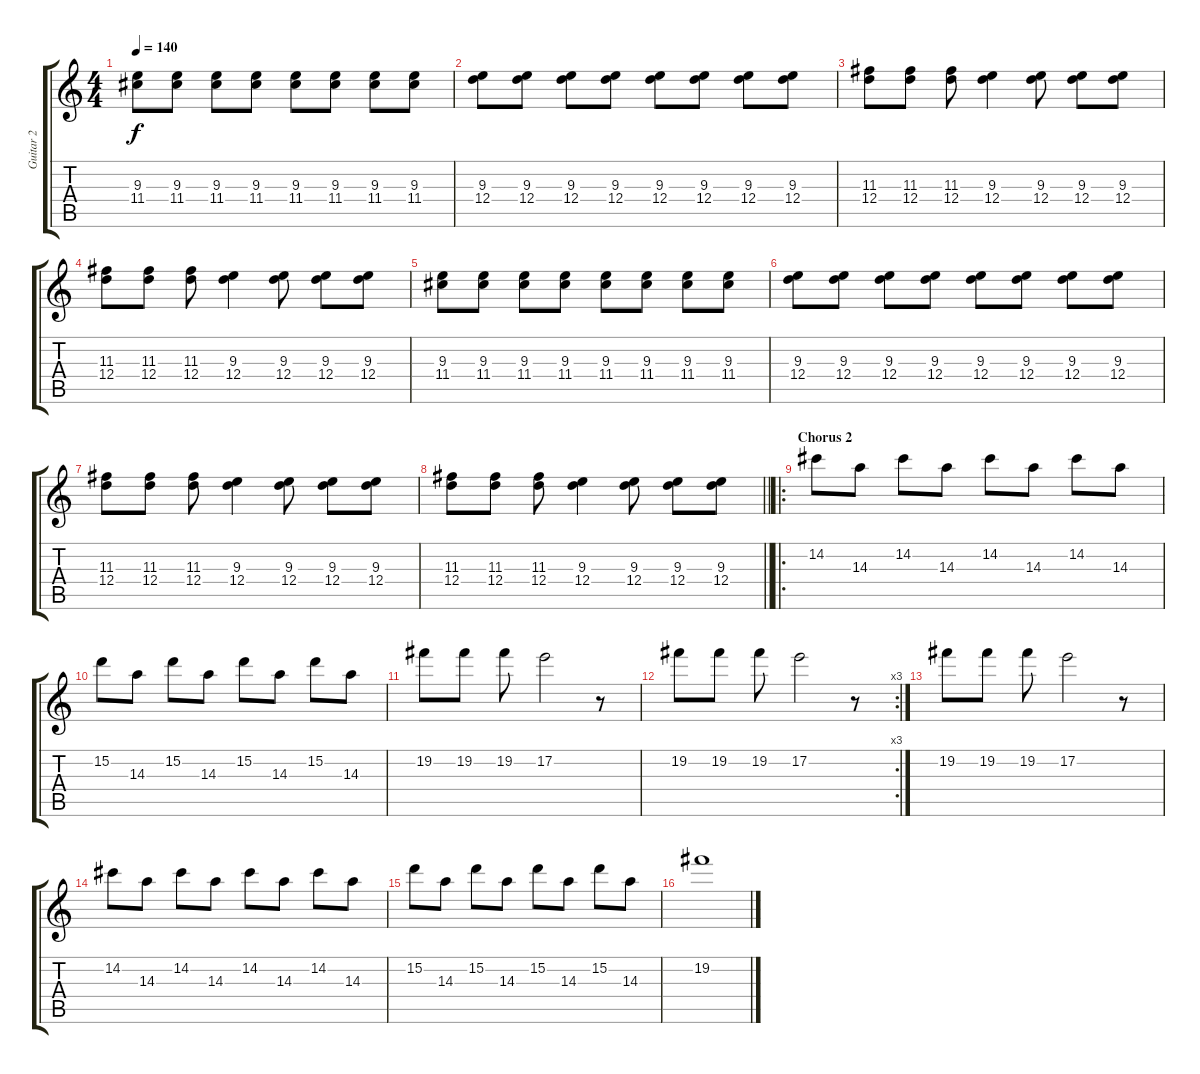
\track ("Guitar 2" "Guitar 2") {instrument overdrivenguitar}
\staff {score tabs}
\tuning (E4 B3 G3 D3 A2 E2) {hide}
\ts (4 4)
\tempo 140
\clef g2
\ks c
(9.3 11.4).8{dy f} (9.3 11.4).8 (9.3 11.4).8 (9.3 11.4).8 (9.3 11.4).8 (9.3 11.4).8 (9.3 11.4).8 (9.3 11.4).8 |
(9.3 12.4).8 (9.3 12.4).8 (9.3 12.4).8 (9.3 12.4).8 (9.3 12.4).8 (9.3 12.4).8 (9.3 12.4).8 (9.3 12.4).8 |
(11.3 12.4).8 (11.3 12.4).8 (11.3 12.4).8 (9.3 12.4).4 (9.3 12.4).8 (9.3 12.4).8 (9.3 12.4).8 |
(11.3 12.4).8 (11.3 12.4).8 (11.3 12.4).8 (9.3 12.4).4 (9.3 12.4).8 (9.3 12.4).8 (9.3 12.4).8 |
(9.3 11.4).8 (9.3 11.4).8 (9.3 11.4).8 (9.3 11.4).8 (9.3 11.4).8 (9.3 11.4).8 (9.3 11.4).8 (9.3 11.4).8 |
(9.3 12.4).8 (9.3 12.4).8 (9.3 12.4).8 (9.3 12.4).8 (9.3 12.4).8 (9.3 12.4).8 (9.3 12.4).8 (9.3 12.4).8 |
(11.3 12.4).8 (11.3 12.4).8 (11.3 12.4).8 (9.3 12.4).4 (9.3 12.4).8 (9.3 12.4).8 (9.3 12.4).8 |
\barLineRight lightlight
(11.3 12.4).8 (11.3 12.4).8 (11.3 12.4).8 (9.3 12.4).4 (9.3 12.4).8 (9.3 12.4).8 (9.3 12.4).8 |
\ro
\section ("" "Chorus 2")
14.2.8 14.3.8 14.2.8 14.3.8 14.2.8 14.3.8 14.2.8 14.3.8 |
15.2.8 14.3.8 15.2.8 14.3.8 15.2.8 14.3.8 15.2.8 14.3.8 |
19.2.8 19.2.8 19.2.8 17.2.2 r.8 |
\rc 3
19.2.8 19.2.8 19.2.8 17.2.2 r.8 |
19.2.8 19.2.8 19.2.8 17.2.2 r.8 |
14.2.8 14.3.8 14.2.8 14.3.8 14.2.8 14.3.8 14.2.8 14.3.8 |
15.2.8 14.3.8 15.2.8 14.3.8 15.2.8 14.3.8 15.2.8 14.3.8 |
19.2.1
